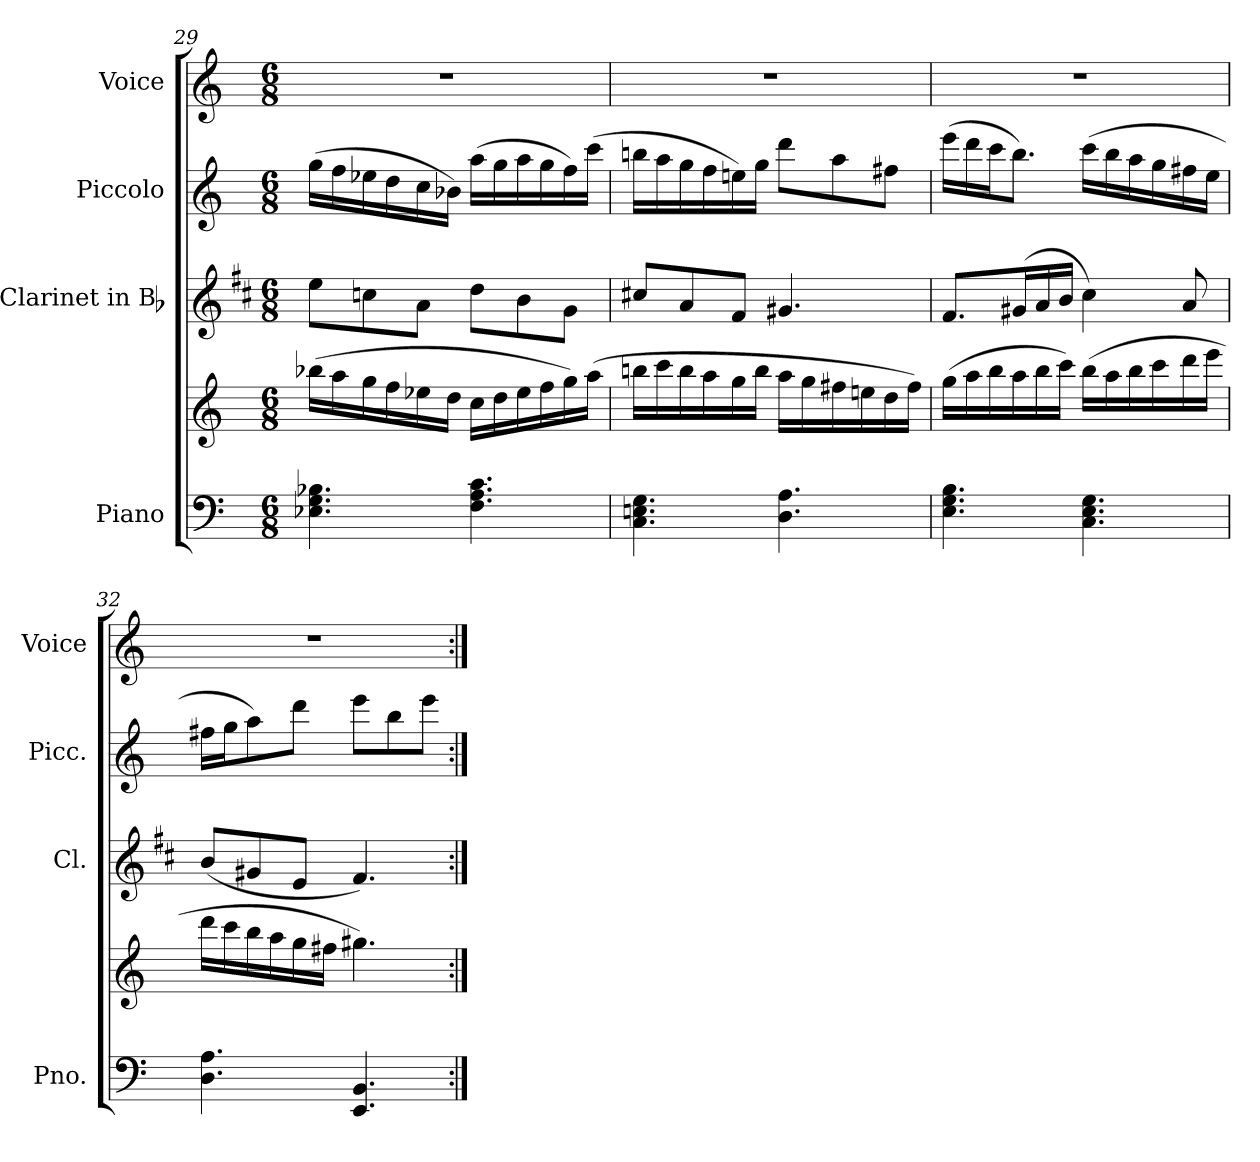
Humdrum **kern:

**kern	**kern	**kern	**kern	**kern
*part4	*part4	*part3	*part2	*part1
*staff5	*staff4	*staff3	*staff2	*staff1
*I"Piano	*	*I"Clarinet in Bb	*I"Piccolo	*I"Voice
*I'Pno.	*	*I'Cl.	*I'Picc.	*I'Voice
!!LO:LB:g=z
*clefF4	*clefG2	*clefG2	*clefG2	*clefG2
*	*	*ITrd1c2	*ITrd-7c-12	*
*k[]	*k[]	*k[]	*k[]	*k[]
*C:	*C:	*C:	*C:	*C:
*M6/8	*M6/8	*M6/8	*M6/8	*M6/8
=29	=29	=29	=29	=29
!	!	!	!	!LO:N:vis=1
4.E-Xi\ 4.Gi 4.B-Xi	(16bb-Xi\LL	8ddi\L	(16gggi\LL	2.r
.	16aai\	.	16fffi\	.
.	16ggi\	8b-Xi\	16eee-Xi\	.
.	16ffi\	.	16dddi\	.
.	16ee-Xi\	8gi\J	16ccci\	.
.	16ddi\JJ	.	16bb-Xi\JJ)	.
4.Fi\ 4.Ai 4.ci	16cci\LL	8cci\L	(16aaai\LL	.
.	16ddi\	.	16gggi\	.
.	16ee-i\	8ai\	16aaai\	.
.	16ffi\	.	16gggi\	.
.	16ggi\)	8fi\J	16fffi\)	.
.	(16aai\JJ	.	(16cccci\JJ	.
=30	=30	=30	=30	=30
!	!	!	!	!LO:N:vis=1
4.Ci\ 4.Eni 4.Gi	16bbni\LL	8bni/L	16bbbni\LL	2.r
.	16ccci\	.	16aaai\	.
.	16bbi\	8gi/	16gggi\	.
.	16aai\	.	16fffi\	.
.	16ggi\	8ei/J	16eeeni\)	.
.	16bbi\JJ	.	16gggi\JJ	.
4.Di\ 4.Ai	16aai\LL	4.f#Xi/	8ddddi\L	.
.	16ggi\	.	.	.
.	16ff#Xi\	.	8aaai\	.
.	16eeni\	.	.	.
.	16ddi\	.	8fff#Xi\J	.
.	16ff#i\JJ)	.	.	.
=31	=31	=31	=31	=31
!	!	!	!	!LO:N:vis=1
4.Ei\ 4.Gi 4.Bi	(16ggi\LL	8.ei/L	(16eeeei\LL	2.r
.	16aai\	.	16ddddi\	.
.	16bbi\	.	16cccci\J	.
.	16aai\	(16f#Xi/L	8.bbbi\J)	.
.	16bbi\	16gi/	.	.
.	16ccci\JJ)	16ai/JJ	.	.
4.Ci\ 4.Ei 4.Gi	(16bbi\LL	4bi\)	(16cccci\LL	.
.	16aai\	.	16bbbi\	.
.	16bbi\	.	16aaai\	.
.	16ccci\	.	16gggi\	.
.	16dddi\	8gi/	16fff#Xi\	.
.	16eeei\JJ	.	16eeei\JJ	.
=32	=32	=32	=32	=32
!	!	!	!	!LO:N:vis=1
4.Di\ 4.Ai	16dddi\LL	(8ai/L	16fff#Xi\LL	2.r
.	16ccci\	.	16gggi\J	.
.	16bbi\	8f#Xi/	8aaai\)	.
.	16aai\	.	.	.
.	16ggi\	8di/J	8ddddi\J	.
.	16ff#Xi\JJ	.	.	.
4.EEi/ 4.BBi	4.gg#Xi\)	4.ei/)	8eeeei\L	.
.	.	.	8bbbi\	.
.	.	.	8eeeei\J	.
=:|!	=:|!	=:|!	=:|!	=:|!
*-	*-	*-	*-	*-
